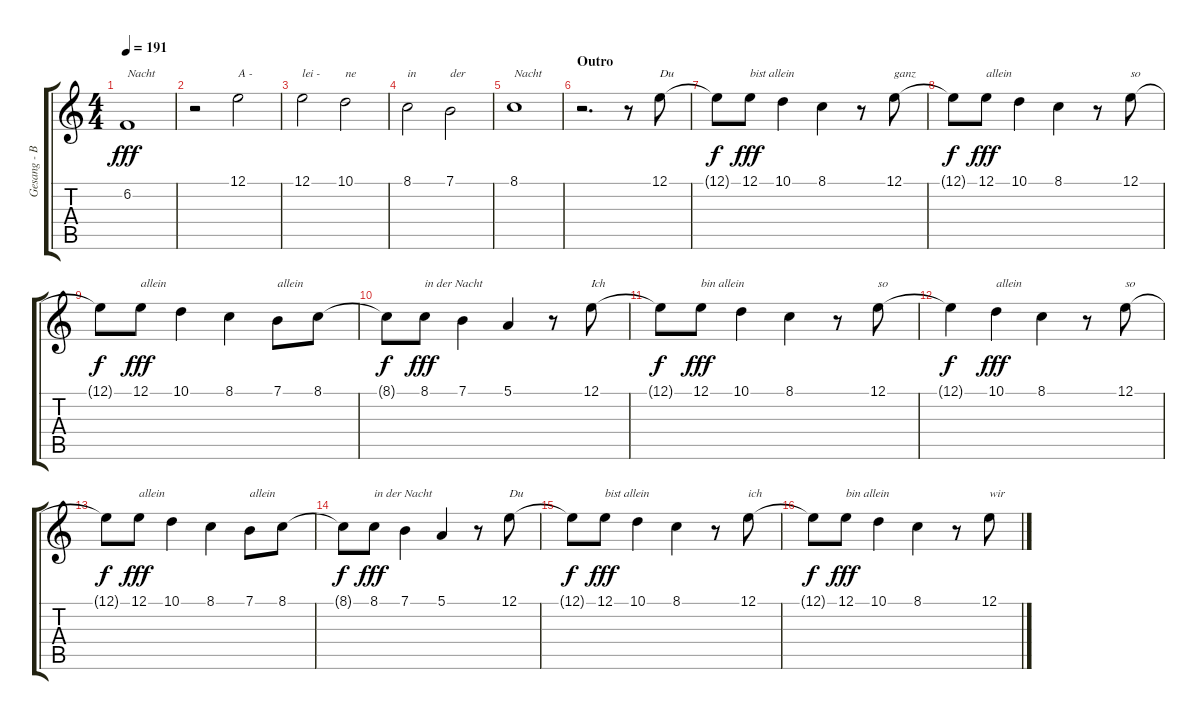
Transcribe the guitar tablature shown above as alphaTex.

\track ("Gesang - Bela B." "Gesang - B") {instrument lead8bassandlead}
\staff {score tabs}
\tuning (E4 B3 G3 D3 A2 E2) {hide}
\ts (4 4)
\tempo 191
\clef g2
\ks c
6.2.1{txt "Nacht" dy fff} |
r.2 12.1.2{txt "A -"} |
12.1.2{txt "lei -"} 10.1.2{txt "ne"} |
8.1.2{txt "in "} 7.1.2{txt "der"} |
8.1.1{txt "Nacht"} |
\section ("" "Outro")
r.2{d} r.8 12.1.8{txt "Du"} |
12.1{t}.8{dy f} 12.1.8{txt "bist allein" dy fff} 10.1.4 8.1.4 r.8 12.1.8{txt "ganz"} |
12.1{t}.8{dy f} 12.1.8{txt "allein" dy fff} 10.1.4 8.1.4 r.8 12.1.8{txt "so"} |
12.1{t}.8{dy f} 12.1.8{txt "allein" dy fff} 10.1.4 8.1.4 7.1.8{txt "allein"} 8.1.8 |
8.1{t}.8{dy f} 8.1.8{txt "in der Nacht" dy fff} 7.1.4 5.1.4 r.8 12.1.8{txt "Ich"} |
12.1{t}.8{dy f} 12.1.8{txt "bin allein" dy fff} 10.1.4 8.1.4 r.8 12.1.8{txt "so"} |
12.1{t}.4{dy f} 10.1.4{txt "allein" dy fff} 8.1.4 r.8 12.1.8{txt "so"} |
12.1{t}.8{dy f} 12.1.8{txt "allein" dy fff} 10.1.4 8.1.4 7.1.8{txt "allein"} 8.1.8 |
8.1{t}.8{dy f} 8.1.8{txt "in der Nacht" dy fff} 7.1.4 5.1.4 r.8 12.1.8{txt "Du"} |
12.1{t}.8{dy f} 12.1.8{txt "bist allein" dy fff} 10.1.4 8.1.4 r.8 12.1.8{txt "ich"} |
12.1{t}.8{dy f} 12.1.8{txt "bin allein" dy fff} 10.1.4 8.1.4 r.8 12.1.8{txt "wir"}
